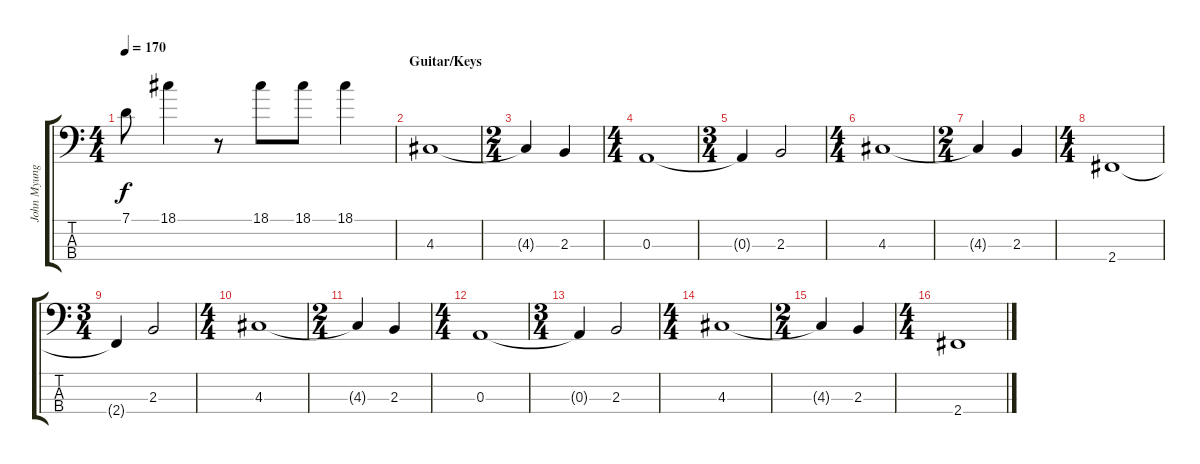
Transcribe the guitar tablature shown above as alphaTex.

\track ("John Myung Bass Guitar" "John Myung") {instrument electricbassfinger}
\staff {score tabs}
\tuning (G2 D2 A1 E1) {hide}
\ts (4 4)
\tempo 170
\clef f4
\ks c
7.1{t}.8{dy f} 18.1.4 r.8 18.1.8 18.1.8 18.1.4 |
\section ("" "Guitar/Keys")
4.3.1 |
\ts (2 4)
4.3{t}.4 2.3.4 |
\ts (4 4)
0.3.1 |
\ts (3 4)
0.3{t}.4 2.3.2 |
\ts (4 4)
4.3.1 |
\ts (2 4)
4.3{t}.4 2.3.4 |
\ts (4 4)
2.4.1 |
\ts (3 4)
2.4{t}.4 2.3.2 |
\ts (4 4)
4.3.1 |
\ts (2 4)
4.3{t}.4 2.3.4 |
\ts (4 4)
0.3.1 |
\ts (3 4)
0.3{t}.4 2.3.2 |
\ts (4 4)
4.3.1 |
\ts (2 4)
4.3{t}.4 2.3.4 |
\ts (4 4)
2.4.1
